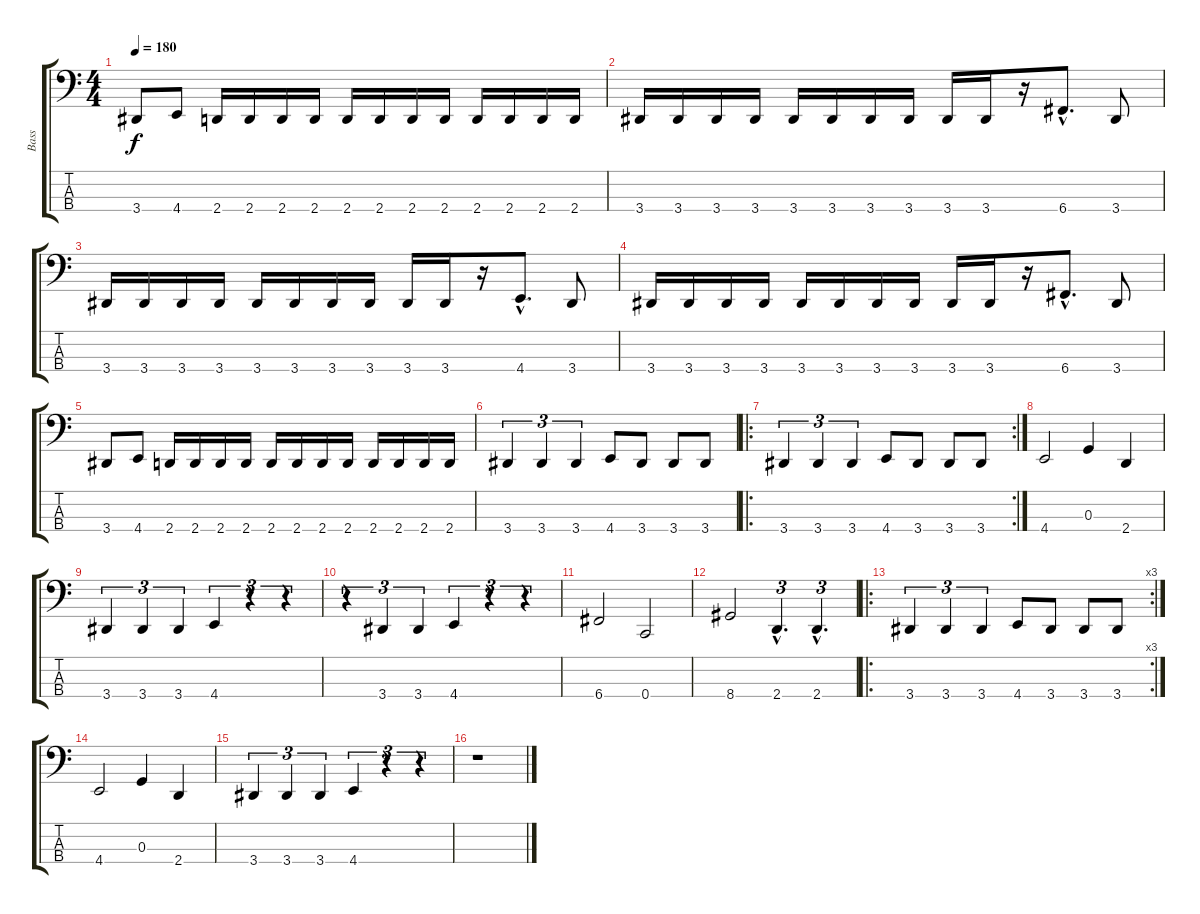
\track ("Bass" "Bass") {instrument electricbasspick}
\staff {score tabs}
\tuning (F2 C2 G1 C1) {hide}
\ts (4 4)
\tempo 180
\clef f4
\ks c
3.4.8{dy f} 4.4.8 2.4.16 2.4.16 2.4.16 2.4.16 2.4.16 2.4.16 2.4.16 2.4.16 2.4.16 2.4.16 2.4.16 2.4.16 |
3.4.16 3.4.16 3.4.16 3.4.16 3.4.16 3.4.16 3.4.16 3.4.16 3.4.16 3.4.16 r.16 6.4{hac}.8{d} 3.4.8 |
3.4.16 3.4.16 3.4.16 3.4.16 3.4.16 3.4.16 3.4.16 3.4.16 3.4.16 3.4.16 r.16 4.4{hac}.8{d} 3.4.8 |
3.4.16 3.4.16 3.4.16 3.4.16 3.4.16 3.4.16 3.4.16 3.4.16 3.4.16 3.4.16 r.16 6.4{hac}.8{d} 3.4.8 |
3.4.8 4.4.8 2.4.16 2.4.16 2.4.16 2.4.16 2.4.16 2.4.16 2.4.16 2.4.16 2.4.16 2.4.16 2.4.16 2.4.16 |
3.4.4{tu (3 2)} 3.4.4{tu (3 2)} 3.4.4{tu (3 2)} 4.4.8 3.4.8 3.4.8 3.4.8 |
\ro
\rc 2
3.4.4{tu (3 2)} 3.4.4{tu (3 2)} 3.4.4{tu (3 2)} 4.4.8 3.4.8 3.4.8 3.4.8 |
4.4.2 0.3.4 2.4.4 |
3.4.4{tu (3 2)} 3.4.4{tu (3 2)} 3.4.4{tu (3 2)} 4.4.4{tu (3 2)} r.4{tu (3 2)} r.4{tu (3 2)} |
r.4{tu (3 2)} 3.4.4{tu (3 2)} 3.4.4{tu (3 2)} 4.4.4{tu (3 2)} r.4{tu (3 2)} r.4{tu (3 2)} |
6.4.2 0.4.2 |
8.4.2 2.4{hac}.4{d tu (3 2)} 2.4{hac}.4{d tu (3 2)} |
\ro
\rc 3
3.4.4{tu (3 2)} 3.4.4{tu (3 2)} 3.4.4{tu (3 2)} 4.4.8 3.4.8 3.4.8 3.4.8 |
4.4.2 0.3.4 2.4.4 |
3.4.4{tu (3 2)} 3.4.4{tu (3 2)} 3.4.4{tu (3 2)} 4.4.4{tu (3 2)} r.4{tu (3 2)} r.4{tu (3 2)} |
r.1
